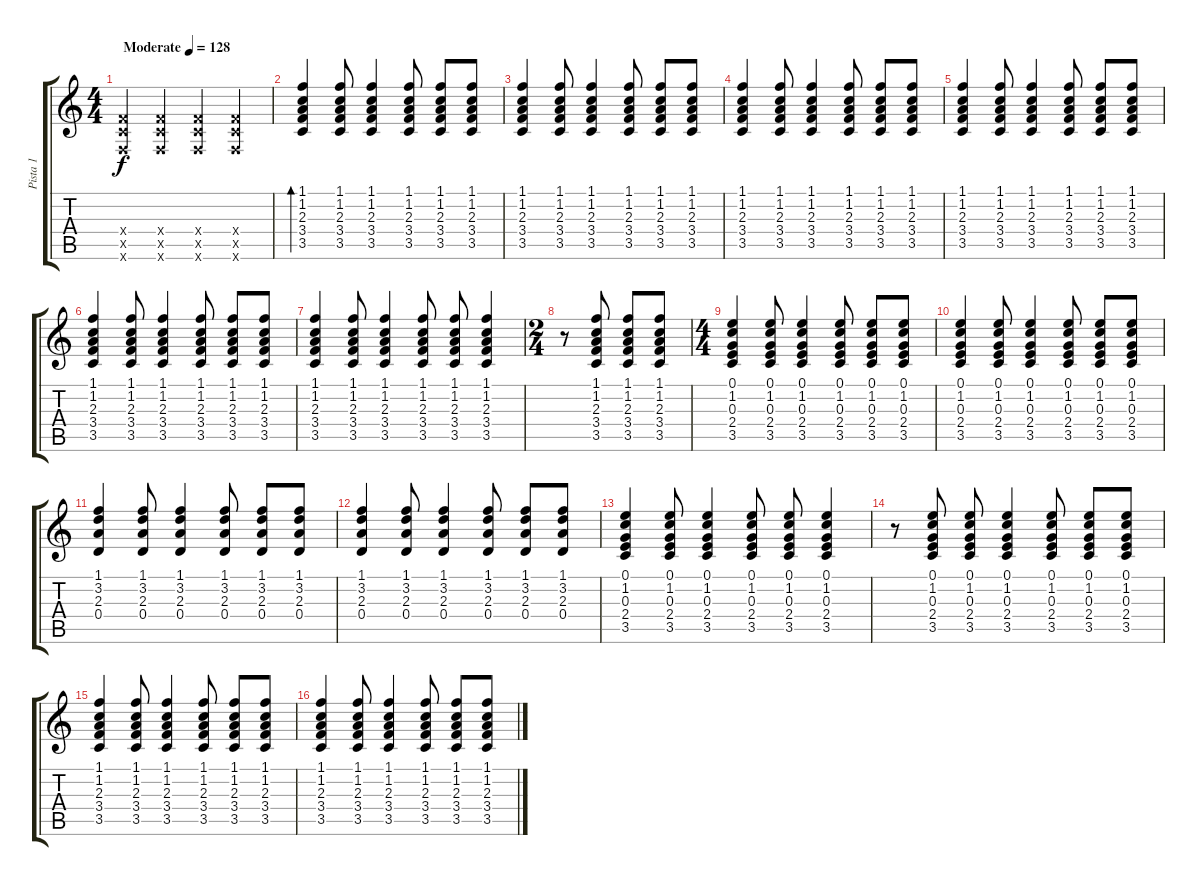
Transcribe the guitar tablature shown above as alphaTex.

\track ("Pista 1" "Pista 1") {instrument acousticguitarsteel}
\staff {score tabs}
\tuning (E4 B3 G3 D3 A2 E2) {hide}
\ts (4 4)
\tempo (128 "Moderate")
\clef g2
\ks c
(3.4{x} 3.5{x} 1.6{x}).4{dy f instrument acousticguitarsteel} (3.4{x} 3.5{x} 1.6{x}).4 (3.4{x} 3.5{x} 1.6{x}).4 (3.4{x} 3.5{x} 1.6{x}).4 |
(1.1 1.2 2.3 3.4 3.5).4{bd 120} (1.1 1.2 2.3 3.4 3.5).8 (1.1 1.2 2.3 3.4 3.5).4 (1.1 1.2 2.3 3.4 3.5).8 (1.1 1.2 2.3 3.4 3.5).8 (1.1 1.2 2.3 3.4 3.5).8 |
(1.1 1.2 2.3 3.4 3.5).4 (1.1 1.2 2.3 3.4 3.5).8 (1.1 1.2 2.3 3.4 3.5).4 (1.1 1.2 2.3 3.4 3.5).8 (1.1 1.2 2.3 3.4 3.5).8 (1.1 1.2 2.3 3.4 3.5).8 |
(1.1 1.2 2.3 3.4 3.5).4 (1.1 1.2 2.3 3.4 3.5).8 (1.1 1.2 2.3 3.4 3.5).4 (1.1 1.2 2.3 3.4 3.5).8 (1.1 1.2 2.3 3.4 3.5).8 (1.1 1.2 2.3 3.4 3.5).8 |
(1.1 1.2 2.3 3.4 3.5).4 (1.1 1.2 2.3 3.4 3.5).8 (1.1 1.2 2.3 3.4 3.5).4 (1.1 1.2 2.3 3.4 3.5).8 (1.1 1.2 2.3 3.4 3.5).8 (1.1 1.2 2.3 3.4 3.5).8 |
(1.1 1.2 2.3 3.4 3.5).4 (1.1 1.2 2.3 3.4 3.5).8 (1.1 1.2 2.3 3.4 3.5).4 (1.1 1.2 2.3 3.4 3.5).8 (1.1 1.2 2.3 3.4 3.5).8 (1.1 1.2 2.3 3.4 3.5).8 |
(1.1 1.2 2.3 3.4 3.5).4 (1.1 1.2 2.3 3.4 3.5).8 (1.1 1.2 2.3 3.4 3.5).4 (1.1 1.2 2.3 3.4 3.5).8 (1.1 1.2 2.3 3.4 3.5).8 (1.1 1.2 2.3 3.4 3.5).4 |
\ts (2 4)
r.8 (1.1 1.2 2.3 3.4 3.5).8 (1.1 1.2 2.3 3.4 3.5).8 (1.1 1.2 2.3 3.4 3.5).8 |
\ts (4 4)
(0.1 1.2 0.3 2.4 3.5).4 (0.1 1.2 0.3 2.4 3.5).8 (0.1 1.2 0.3 2.4 3.5).4 (0.1 1.2 0.3 2.4 3.5).8 (0.1 1.2 0.3 2.4 3.5).8 (0.1 1.2 0.3 2.4 3.5).8 |
(0.1 1.2 0.3 2.4 3.5).4 (0.1 1.2 0.3 2.4 3.5).8 (0.1 1.2 0.3 2.4 3.5).4 (0.1 1.2 0.3 2.4 3.5).8 (0.1 1.2 0.3 2.4 3.5).8 (0.1 1.2 0.3 2.4 3.5).8 |
(1.1 3.2 2.3 0.4).4 (1.1 3.2 2.3 0.4).8 (1.1 3.2 2.3 0.4).4 (1.1 3.2 2.3 0.4).8 (1.1 3.2 2.3 0.4).8 (1.1 3.2 2.3 0.4).8 |
(1.1 3.2 2.3 0.4).4 (1.1 3.2 2.3 0.4).8 (1.1 3.2 2.3 0.4).4 (1.1 3.2 2.3 0.4).8 (1.1 3.2 2.3 0.4).8 (1.1 3.2 2.3 0.4).8 |
(0.1 1.2 0.3 2.4 3.5).4 (0.1 1.2 0.3 2.4 3.5).8 (0.1 1.2 0.3 2.4 3.5).4 (0.1 1.2 0.3 2.4 3.5).8 (0.1 1.2 0.3 2.4 3.5).8 (0.1 1.2 0.3 2.4 3.5).4 |
r.8 (0.1 1.2 0.3 2.4 3.5).8 (0.1 1.2 0.3 2.4 3.5).8 (0.1 1.2 0.3 2.4 3.5).4 (0.1 1.2 0.3 2.4 3.5).8 (0.1 1.2 0.3 2.4 3.5).8 (0.1 1.2 0.3 2.4 3.5).8 |
(1.1 1.2 2.3 3.4 3.5).4 (1.1 1.2 2.3 3.4 3.5).8 (1.1 1.2 2.3 3.4 3.5).4 (1.1 1.2 2.3 3.4 3.5).8 (1.1 1.2 2.3 3.4 3.5).8 (1.1 1.2 2.3 3.4 3.5).8 |
(1.1 1.2 2.3 3.4 3.5).4 (1.1 1.2 2.3 3.4 3.5).8 (1.1 1.2 2.3 3.4 3.5).4 (1.1 1.2 2.3 3.4 3.5).8 (1.1 1.2 2.3 3.4 3.5).8 (1.1 1.2 2.3 3.4 3.5).8
